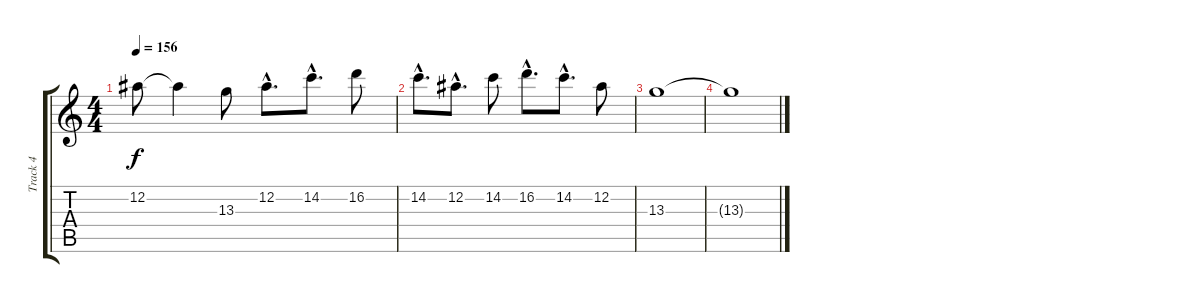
\track ("Track 4" "Track 4") {instrument distortionguitar}
\staff {score tabs}
\tuning (Eb4 Bb3 Gb3 Db3 Ab2 Db2) {hide}
\ts (4 4)
\tempo 156
\clef g2
\ks c
12.2.8{dy f} 12.2{t}.4 13.3.8 12.2{hac}.8{d} 14.2{hac}.8{d} 16.2.8 |
14.2{hac}.8{d} 12.2{hac}.8{d} 14.2.8 16.2{hac}.8{d} 14.2{hac}.8{d} 12.2.8 |
13.3.1 |
13.3{t}.1
